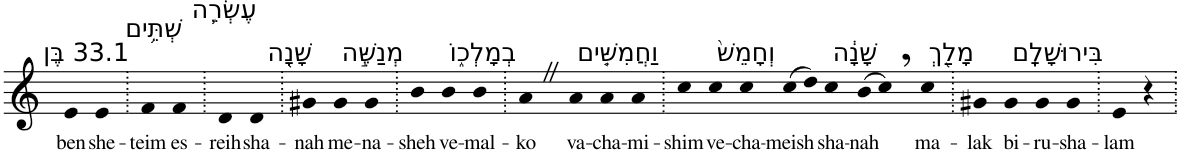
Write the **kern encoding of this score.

**kern	**text
*part1	*part1
*staff1	*staff1
*I"Piano	*
*I'Pno	*
*clefG2	*
*k[]	*
=1	=1
!LO:TX:a:t=33.1 בֶּן	!
!	!LO:LY:b
4e	ben
!LO:TX:a:t=שְׁתֵּ֥ים	!
!	!LO:LY:b
4e	she-
=2.	=2.
!	!LO:LY:b
4f	-teim
!LO:TX:a:t=עֶשְׂרֵ֛ה	!
!	!LO:LY:b
4f	es-
=3.	=3.
!	!LO:LY:b
4d	-reih
!LO:TX:a:t=שָׁנָ֖ה	!
!	!LO:LY:b
4d	sha-
=4.	=4.
!	!LO:LY:b
4g#X	-nah
!LO:TX:a:t=מְנַשֶּׁ֣ה	!
!	!LO:LY:b
4g#	me-
!	!LO:LY:b
4g#	-na-
=5.	=5.
!	!LO:LY:b
4b	-sheh
!LO:TX:a:t=בְמָלְכ֑וֹ	!
!	!LO:LY:b
4b	ve-
!	!LO:LY:b
4b	-mal-
=6.	=6.
!	!LO:LY:b
4aZ	-ko
!LO:TX:a:t=וַחֲמִשִּׁ֤ים	!
!	!LO:LY:b
4a	va-
!	!LO:LY:b
4a	-cha-
!	!LO:LY:b
4a	-mi-
=7.	=7.
!	!LO:LY:b
4cc	-shim
!LO:TX:a:t=וְחָמֵשׁ֙	!
!	!LO:LY:b
4cc	ve-
!	!LO:LY:b
4cc	-cha-
!	!LO:LY:b
(>8cc	-meish
8dd)	.
!LO:TX:a:t=שָׁנָ֔ה	!
!	!LO:LY:b
4cc	sha-
!	!LO:LY:b
(>8b	-nah
8cc,)	.
!LO:TX:a:t=מָלַ֖ךְ	!
!	!LO:LY:b
4cc	ma-
=8.	=8.
!	!LO:LY:b
4g#X	-lak
!LO:TX:a:t=בִּירוּשָׁלִָֽם	!
!	!LO:LY:b
4g#	bi-
!	!LO:LY:b
4g#	-ru-
!	!LO:LY:b
4g#	-sha-
=9.	=9.
!	!LO:LY:b
4e	-lam
4r	.
=.	=.
*-	*-
